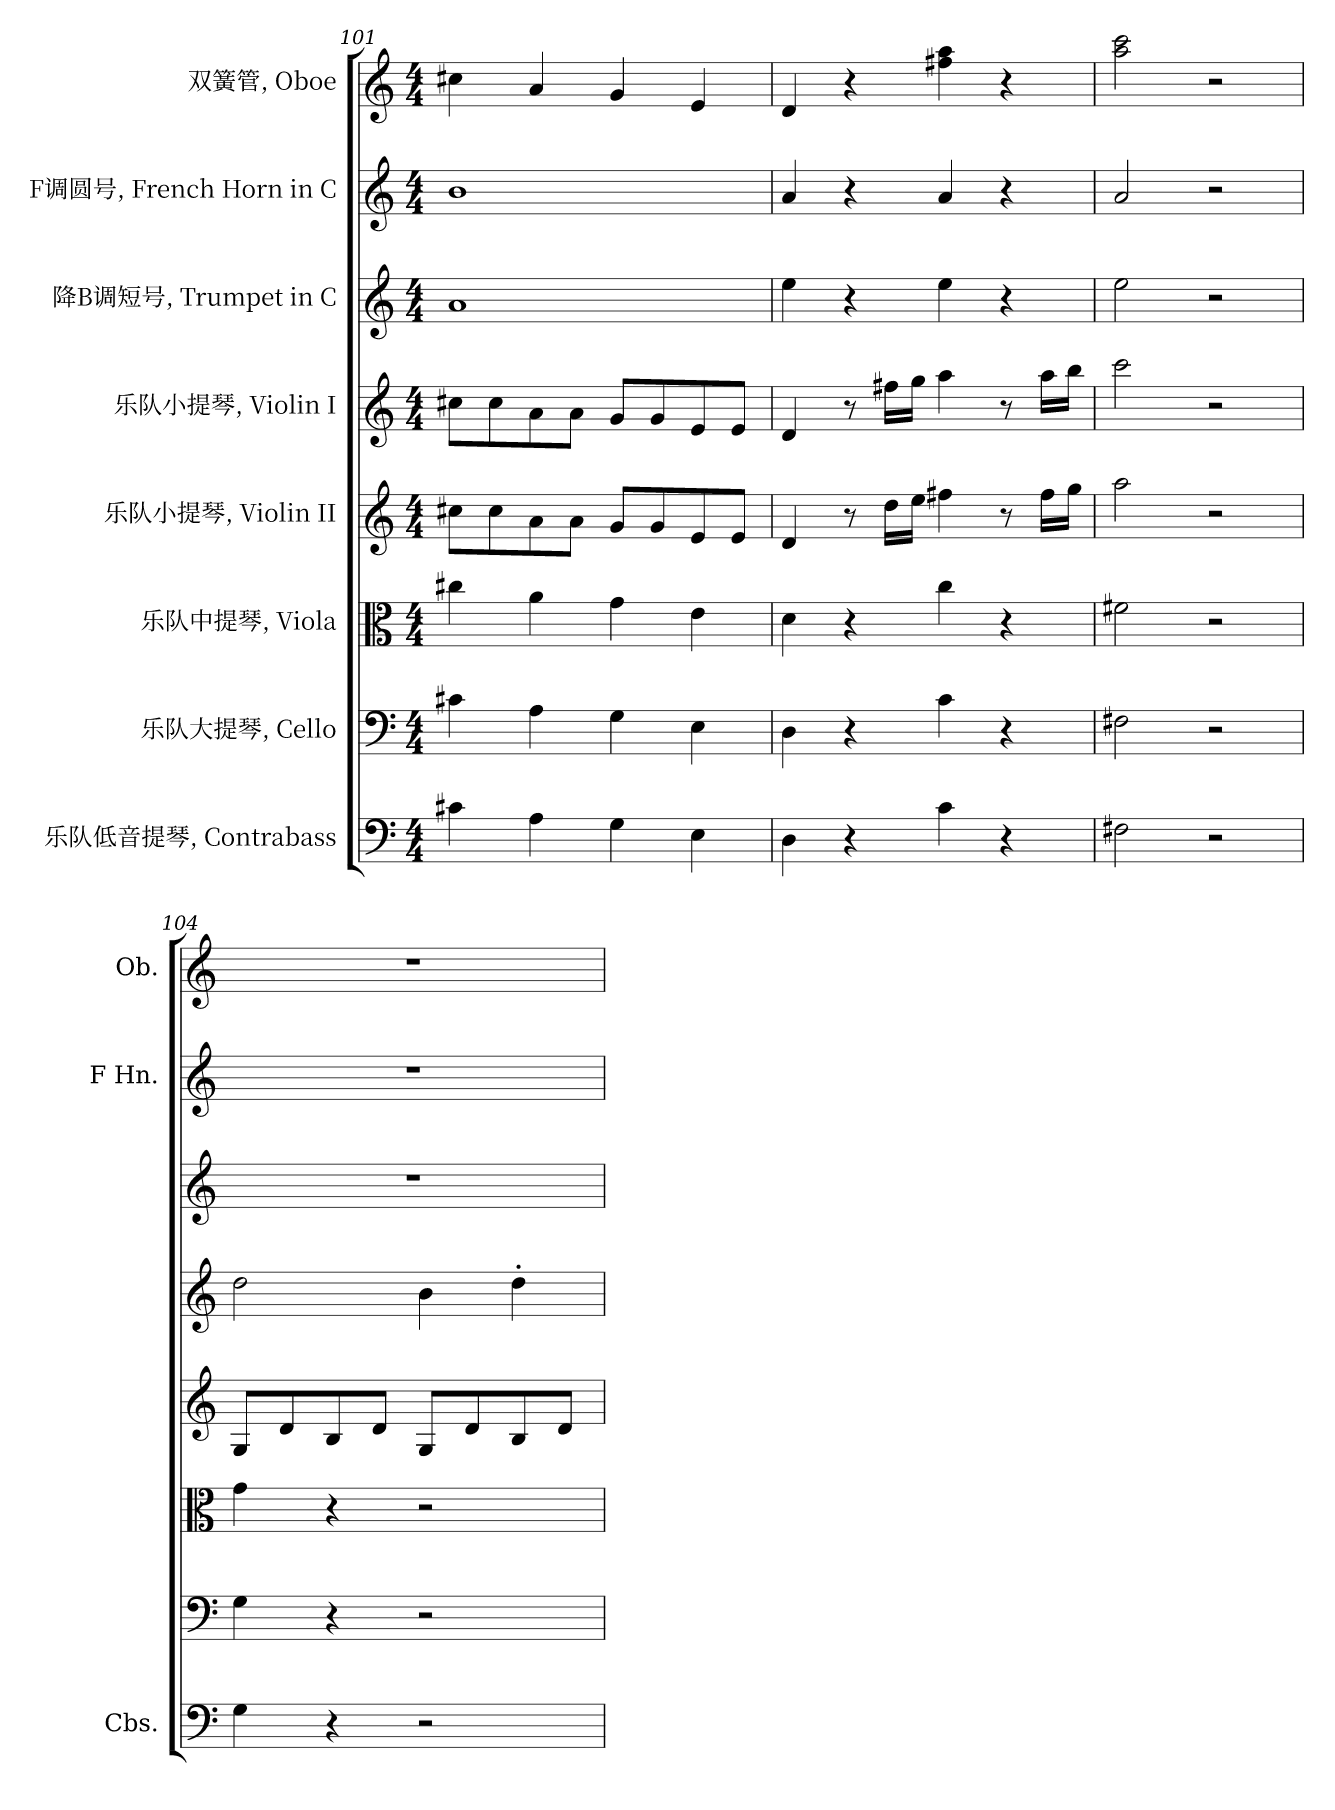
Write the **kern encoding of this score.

**kern	**kern	**kern	**kern	**kern	**kern	**kern	**kern
*part8	*part7	*part6	*part5	*part4	*part3	*part2	*part1
*staff8	*staff7	*staff6	*staff5	*staff4	*staff3	*staff2	*staff1
*I"乐队低音提琴, Contrabass	*I"乐队大提琴, Cello	*I"乐队中提琴, Viola	*I"乐队小提琴, Violin II	*I"乐队小提琴, Violin I	*I"降B调短号, Trumpet in C	*I"F调圆号, French Horn in C	*I"双簧管, Oboe
*I'Cbs.	*	*	*	*	*	*I'F Hn.	*I'Ob.
*clefF4	*clefF4	*clefC3	*clefG2	*clefG2	*clefG2	*clefG2	*clefG2
*ITrd7c12	*	*	*	*	*ITrd1c2	*ITrd4c7	*
*k[]	*k[]	*k[]	*k[]	*k[]	*k[b-e-]	*k[b-]	*k[]
*M4/4	*M4/4	*M4/4	*M4/4	*M4/4	*M4/4	*M4/4	*M4/4
=101	=101	=101	=101	=101	=101	=101	=101
4C#X\	4c#X\	4cc#X\	8cc#X\L	8cc#X\L	1g	1e	4cc#X\
.	.	.	8cc#\	8cc#\	.	.	.
4AA\	4A\	4a\	8a\	8a\	.	.	4a/
.	.	.	8a\J	8a\J	.	.	.
4GG\	4G\	4g\	8g/L	8g/L	.	.	4g/
.	.	.	8g/	8g/	.	.	.
4EE\	4E\	4e\	8e/	8e/	.	.	4e/
.	.	.	8e/J	8e/J	.	.	.
=102	=102	=102	=102	=102	=102	=102	=102
4DD\	4D\	4d\	4d/	4d/	4dd\	4d/	4d/
4r	4r	4r	8r	8r	4r	4r	4r
.	.	.	16dd\LL	16ff#X\LL	.	.	.
.	.	.	16ee\JJ	16gg\JJ	.	.	.
4C\	4c\	4cc\	4ff#X\	4aa\	4dd\	4d/	4ff#X\ 4aa\
4r	4r	4r	8r	8r	4r	4r	4r
.	.	.	16ff#\LL	16aa\LL	.	.	.
.	.	.	16gg\JJ	16bb\JJ	.	.	.
=103	=103	=103	=103	=103	=103	=103	=103
2FF#X\	2F#X\	2f#X\	2aa\	2ccc\	2dd\	2d/	2aa\ 2ccc\
2r	2r	2r	2r	2r	2r	2r	2r
!!LO:PB:g=z
=104	=104	=104	=104	=104	=104	=104	=104
4GG\	4G\	4g\	8G/L	2dd\	1r	1r	1r
.	.	.	8d/	.	.	.	.
4r	4r	4r	8B/	.	.	.	.
.	.	.	8d/J	.	.	.	.
2r	2r	2r	8G/L	4b\	.	.	.
.	.	.	8d/	.	.	.	.
.	.	.	8B/	4dd'\	.	.	.
.	.	.	8d/J	.	.	.	.
=	=	=	=	=	=	=	=
*-	*-	*-	*-	*-	*-	*-	*-
